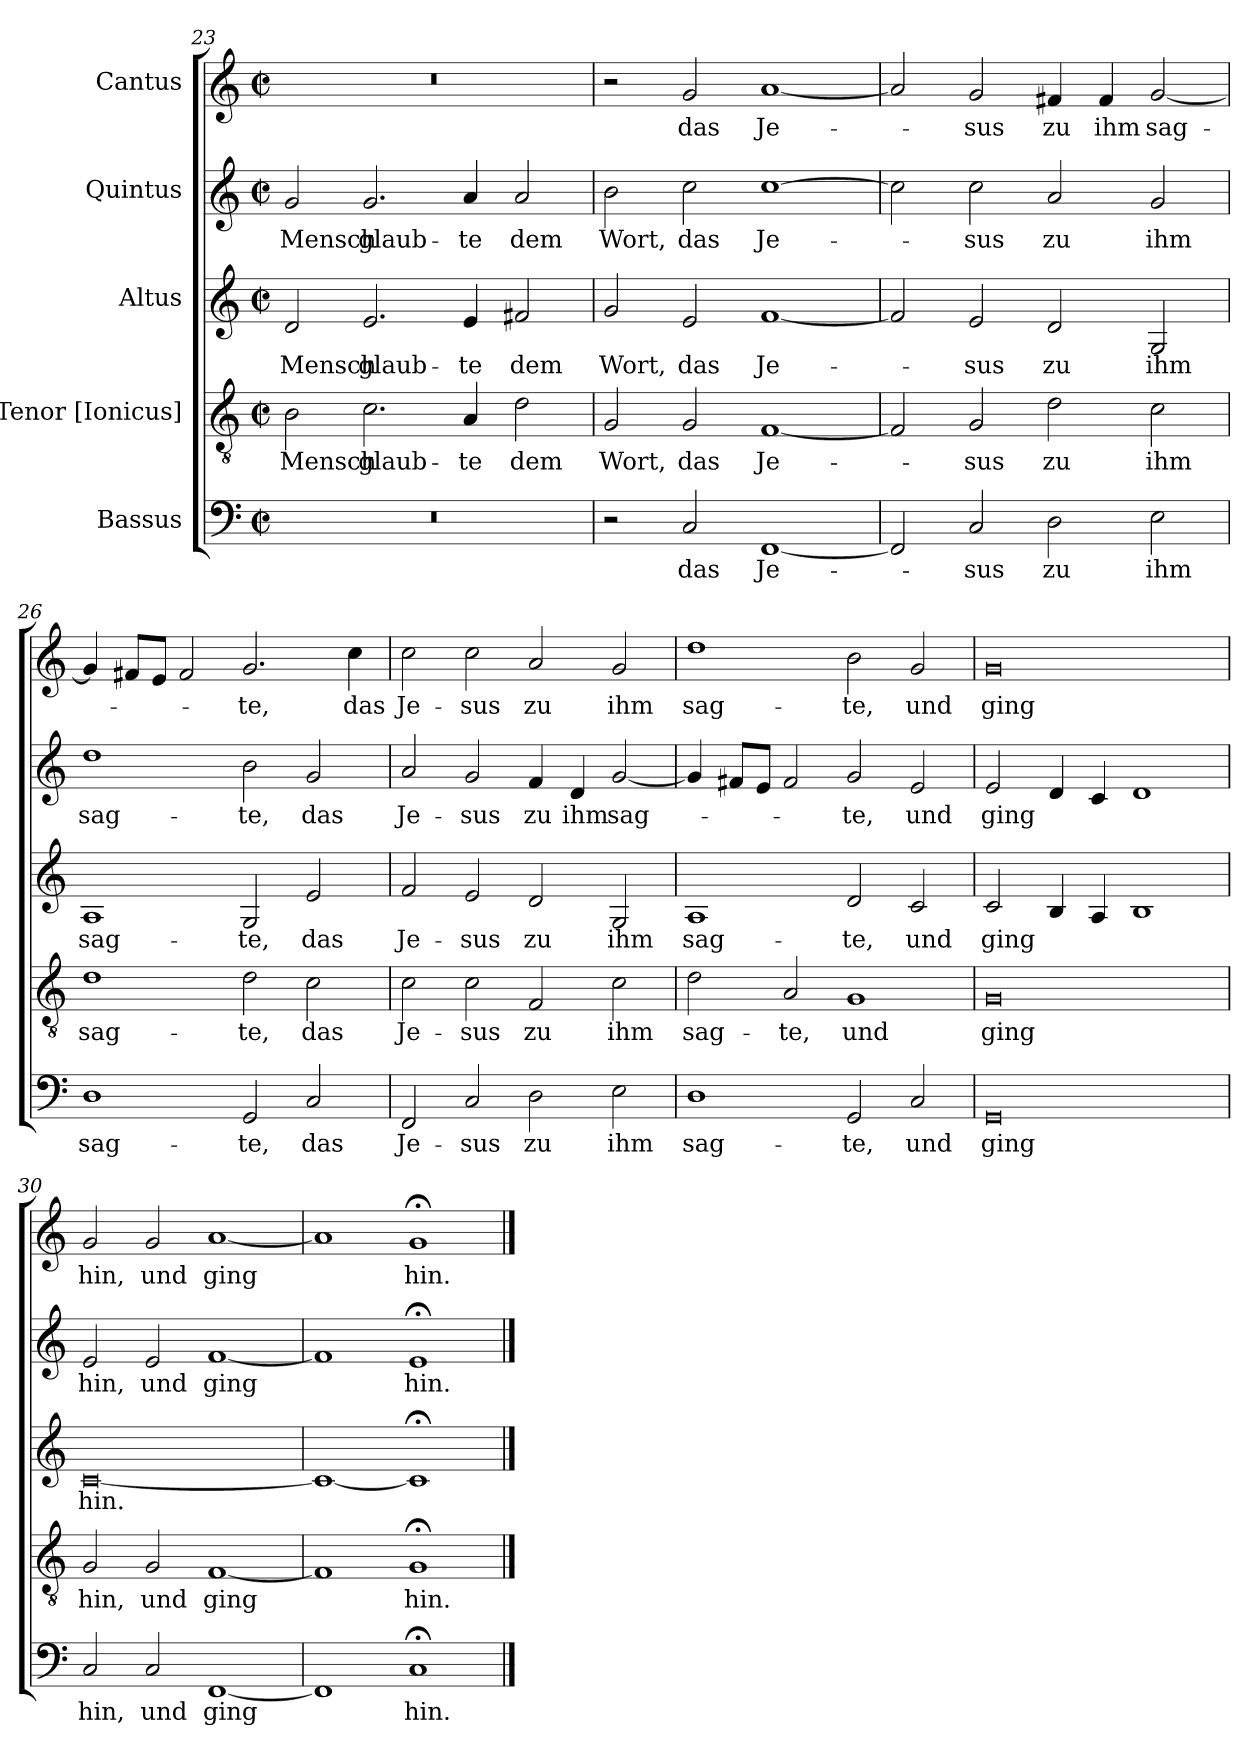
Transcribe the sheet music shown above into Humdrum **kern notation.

**kern	**text	**kern	**text	**kern	**text	**kern	**text	**kern	**text
*part5	*part5	*part4	*part4	*part3	*part3	*part2	*part2	*part1	*part1
*staff5	*staff5	*staff4	*staff4	*staff3	*staff3	*staff2	*staff2	*staff1	*staff1
*I"Bassus	*	*I"Tenor [Ionicus]	*	*I"Altus	*	*I"Quintus	*	*I"Cantus	*
!!LO:PB:g=z
*clefF4	*	*clefGv2	*	*clefG2	*	*clefG2	*	*clefG2	*
*k[]	*	*k[]	*	*k[]	*	*k[]	*	*k[]	*
*M4/2	*	*M4/2	*	*M4/2	*	*M4/2	*	*M4/2	*
*met(c|)	*	*met(c|)	*	*met(c|)	*	*met(c|)	*	*met(c|)	*
=23	=23	=23	=23	=23	=23	=23	=23	=23	=23
!	!	!	!LO:LY:b	!	!LO:LY:b	!	!LO:LY:b	!	!
0r	.	2B\	Mensch	2d/	Mensch	2g/	Mensch	0r	.
!	!	!	!LO:LY:b	!	!LO:LY:b	!	!LO:LY:b	!	!
.	.	2.c\	glaub-	2.e/	glaub-	2.g/	glaub-	.	.
!	!	!	!LO:LY:b	!	!LO:LY:b	!	!LO:LY:b	!	!
.	.	4A/	-te	4e/	-te	4a/	-te	.	.
!	!	!	!LO:LY:b	!	!LO:LY:b	!	!LO:LY:b	!	!
.	.	2d\	dem	2f#X/	dem	2a/	dem	.	.
=24	=24	=24	=24	=24	=24	=24	=24	=24	=24
!	!	!	!LO:LY:b	!	!LO:LY:b	!	!LO:LY:b	!	!
2r	.	2G/	Wort,	2g/	Wort,	2b\	Wort,	2r	.
!	!LO:LY:b	!	!LO:LY:b	!	!LO:LY:b	!	!LO:LY:b	!	!LO:LY:b
2C/	das	2G/	das	2e/	das	2cc\	das	2g/	das
!	!LO:LY:b	!	!LO:LY:b	!	!LO:LY:b	!	!LO:LY:b	!	!LO:LY:b
[1FF	Je-	[1F	Je-	[1f	Je-	[1cc	Je-	[1a	Je-
=25	=25	=25	=25	=25	=25	=25	=25	=25	=25
2FF/]	.	2F/]	.	2f/]	.	2cc\]	.	2a/]	.
!	!LO:LY:b	!	!LO:LY:b	!	!LO:LY:b	!	!LO:LY:b	!	!LO:LY:b
2C/	-sus	2G/	-sus	2e/	-sus	2cc\	-sus	2g/	-sus
!	!LO:LY:b	!	!LO:LY:b	!	!LO:LY:b	!	!LO:LY:b	!	!LO:LY:b
2D\	zu	2d\	zu	2d/	zu	2a/	zu	4f#X/	zu
!	!	!	!	!	!	!	!	!	!LO:LY:b
.	.	.	.	.	.	.	.	4f#/	ihm
!	!LO:LY:b	!	!LO:LY:b	!	!LO:LY:b	!	!LO:LY:b	!	!LO:LY:b
2E\	ihm	2c\	ihm	2G/	ihm	2g/	ihm	[2g/	sag-
=26	=26	=26	=26	=26	=26	=26	=26	=26	=26
!	!LO:LY:b	!	!LO:LY:b	!	!LO:LY:b	!	!LO:LY:b	!	!
1D	sag-	1d	sag-	1A	sag-	1dd	sag-	4g/]	.
.	.	.	.	.	.	.	.	8f#X/L	.
.	.	.	.	.	.	.	.	8e/J	.
.	.	.	.	.	.	.	.	2f#/	.
!	!LO:LY:b	!	!LO:LY:b	!	!LO:LY:b	!	!LO:LY:b	!	!LO:LY:b
2GG/	-te,	2d\	-te,	2G/	-te,	2b\	-te,	2.g/	te,
!	!LO:LY:b	!	!LO:LY:b	!	!LO:LY:b	!	!LO:LY:b	!	!
2C/	das	2c\	das	2e/	das	2g/	das	.	.
!	!	!	!	!	!	!	!	!	!LO:LY:b
.	.	.	.	.	.	.	.	4cc\	das
!!LO:LB:g=z
=27	=27	=27	=27	=27	=27	=27	=27	=27	=27
!	!LO:LY:b	!	!LO:LY:b	!	!LO:LY:b	!	!LO:LY:b	!	!LO:LY:b
2FF/	Je-	2c\	Je-	2f/	Je-	2a/	Je-	2cc\	Je-
!	!LO:LY:b	!	!LO:LY:b	!	!LO:LY:b	!	!LO:LY:b	!	!LO:LY:b
2C/	-sus	2c\	-sus	2e/	-sus	2g/	-sus	2cc\	-sus
!	!LO:LY:b	!	!LO:LY:b	!	!LO:LY:b	!	!LO:LY:b	!	!LO:LY:b
2D\	zu	2F/	zu	2d/	zu	4f/	zu	2a/	zu
!	!	!	!	!	!	!	!LO:LY:b	!	!
.	.	.	.	.	.	4d/	ihm	.	.
!	!LO:LY:b	!	!LO:LY:b	!	!LO:LY:b	!	!LO:LY:b	!	!LO:LY:b
2E\	ihm	2c\	ihm	2G/	ihm	[2g/	sag-	2g/	ihm
=28	=28	=28	=28	=28	=28	=28	=28	=28	=28
!	!LO:LY:b	!	!LO:LY:b	!	!LO:LY:b	!	!	!	!LO:LY:b
1D	sag-	2d\	sag-	1A	sag-	4g/]	.	1dd	sag-
.	.	.	.	.	.	8f#X/L	.	.	.
.	.	.	.	.	.	8e/J	.	.	.
!	!	!	!LO:LY:b	!	!	!	!	!	!
.	.	2A/	-te,	.	.	2f#/	.	.	.
!	!LO:LY:b	!	!LO:LY:b	!	!LO:LY:b	!	!LO:LY:b	!	!LO:LY:b
2GG/	-te,	1G	und	2d/	-te,	2g/	-te,	2b\	-te,
!	!LO:LY:b	!	!	!	!LO:LY:b	!	!LO:LY:b	!	!LO:LY:b
2C/	und	.	.	2c/	und	2e/	und	2g/	und
=29	=29	=29	=29	=29	=29	=29	=29	=29	=29
!	!LO:LY:b	!	!LO:LY:b	!	!LO:LY:b	!	!LO:LY:b	!	!LO:LY:b
0GG	ging	0G	ging	2c/	-ging	2e/	-ging	0g	ging
.	.	.	.	4B/	.	4d/	.	.	.
.	.	.	.	4A/	.	4c/	.	.	.
.	.	.	.	1B	.	1d	.	.	.
=30	=30	=30	=30	=30	=30	=30	=30	=30	=30
!	!LO:LY:b	!	!LO:LY:b	!	!LO:LY:b	!	!LO:LY:b	!	!LO:LY:b
2C/	hin,	2G/	hin,	[0c	hin.	2e/	hin,	2g/	hin,
!	!LO:LY:b	!	!LO:LY:b	!	!	!	!LO:LY:b	!	!LO:LY:b
2C/	und	2G/	und	.	.	2e/	und	2g/	und
!	!LO:LY:b	!	!LO:LY:b	!	!	!	!LO:LY:b	!	!LO:LY:b
[1FF	-ging	[1F	-ging	.	.	[1f	-ging	[1a	-ging
=31	=31	=31	=31	=31	=31	=31	=31	=31	=31
1FF]	.	1F]	.	1c_	.	1f]	.	1a]	.
!	!LO:LY:b	!	!LO:LY:b	!	!	!	!LO:LY:b	!	!LO:LY:b
1C;<	hin.	1G;<	hin.	1c;<]	.	1e;<	hin.	1g;<	hin.
==	==	==	==	==	==	==	==	==	==
*-	*-	*-	*-	*-	*-	*-	*-	*-	*-
